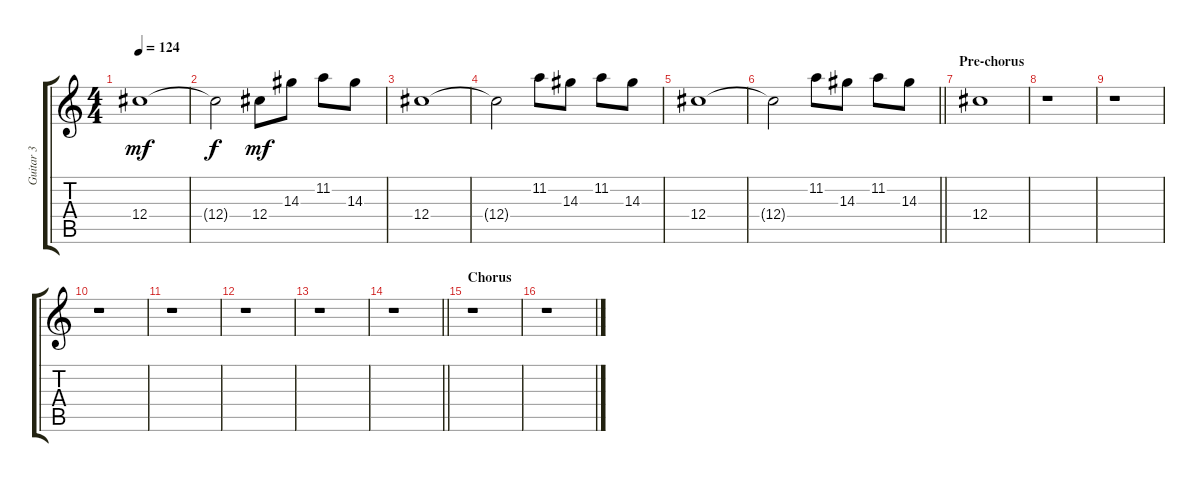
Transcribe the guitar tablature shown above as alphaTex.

\track ("Guitar 3" "Guitar 3") {instrument overdrivenguitar}
\staff {score tabs}
\tuning (Eb4 Bb3 Gb3 Db3 Ab2 Db2) {hide}
\ts (4 4)
\tempo 124
\clef g2
\ks c
12.4.1{dy mf} |
12.4{t}.2{dy f} 12.4.8{dy mf} 14.3.8 11.2.8 14.3.8 |
12.4.1 |
12.4{t}.2 11.2.8 14.3.8 11.2.8 14.3.8 |
12.4.1 |
\barLineRight lightlight
12.4{t}.2 11.2.8 14.3.8 11.2.8 14.3.8 |
\section ("" "Pre-chorus")
12.4.1 |
r.1 |
r.1 |
r.1 |
r.1 |
r.1 |
r.1 |
\barLineRight lightlight
r.1 |
\section ("" "Chorus")
r.1 |
r.1
